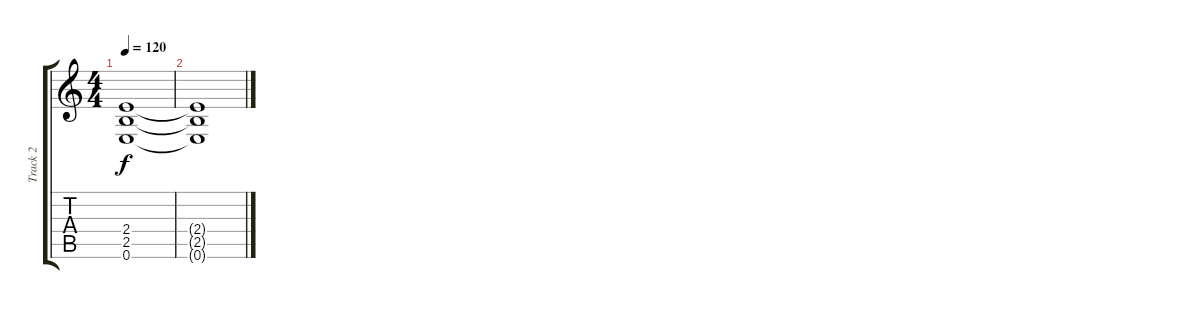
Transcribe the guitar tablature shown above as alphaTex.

\track ("Track 2" "Track 2") {instrument overdrivenguitar}
\staff {score tabs}
\tuning (E4 B3 G3 D3 A2 E2) {hide}
\ts (4 4)
\tempo 120
\clef g2
\ks c
(2.4 2.5 0.6).1{dy f} |
(2.4{t} 2.5{t} 0.6{t}).1
